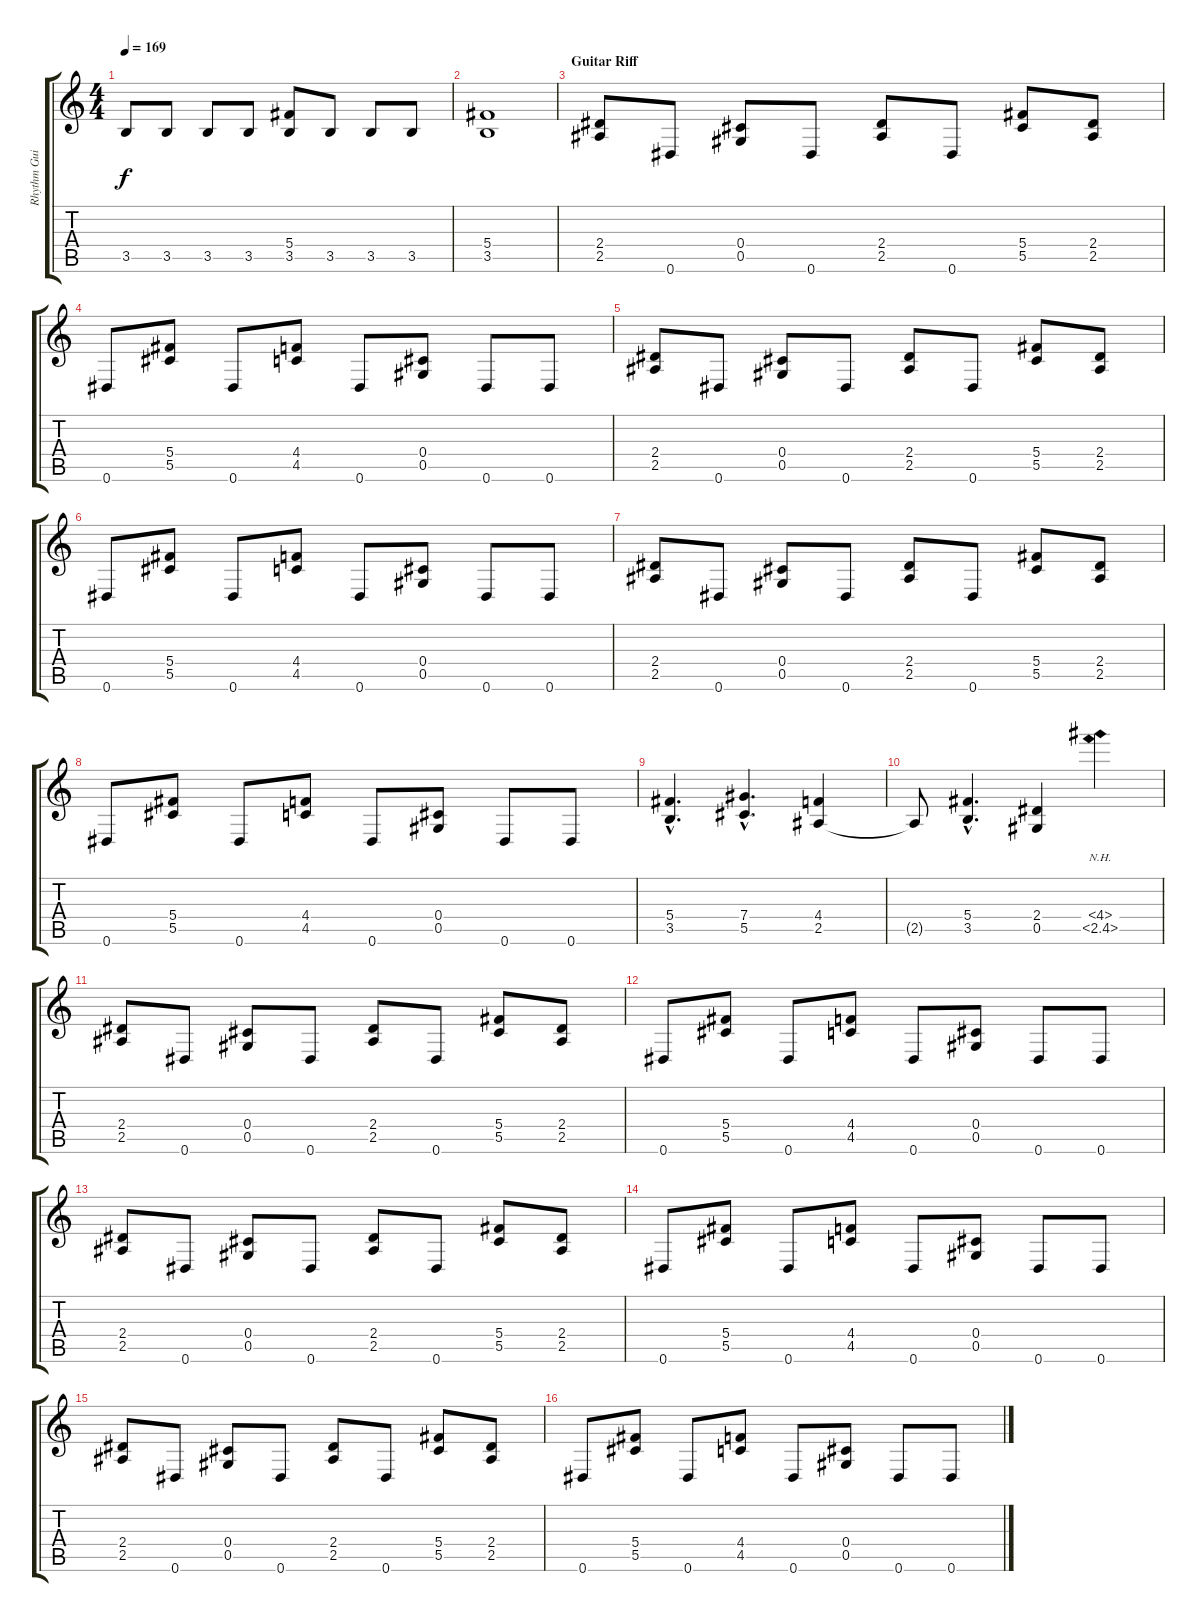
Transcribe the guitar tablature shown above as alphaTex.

\track ("Rhythm Guitar" "Rhythm Gui") {instrument distortionguitar}
\staff {score tabs}
\tuning (Eb4 Bb3 Gb3 Db3 Ab2 Eb2) {hide}
\ts (4 4)
\tempo 169
\clef g2
\ks c
3.5.8{dy f} 3.5.8 3.5.8 3.5.8 (5.4 3.5).8 3.5.8 3.5.8 3.5.8 |
(5.4 3.5).1 |
\section ("" "Guitar Riff")
(2.4 2.5).8 0.6.8 (0.4 0.5).8 0.6.8 (2.4 2.5).8 0.6.8 (5.4 5.5).8 (2.4 2.5).8 |
0.6.8 (5.4 5.5).8 0.6.8 (4.4 4.5).8 0.6.8 (0.4 0.5).8 0.6.8 0.6.8 |
(2.4 2.5).8 0.6.8 (0.4 0.5).8 0.6.8 (2.4 2.5).8 0.6.8 (5.4 5.5).8 (2.4 2.5).8 |
0.6.8 (5.4 5.5).8 0.6.8 (4.4 4.5).8 0.6.8 (0.4 0.5).8 0.6.8 0.6.8 |
(2.4 2.5).8 0.6.8 (0.4 0.5).8 0.6.8 (2.4 2.5).8 0.6.8 (5.4 5.5).8 (2.4 2.5).8 |
0.6.8 (5.4 5.5).8 0.6.8 (4.4 4.5).8 0.6.8 (0.4 0.5).8 0.6.8 0.6.8 |
(5.4{hac} 3.5{hac}).4{d} (7.4{hac} 5.5{hac}).4{d} (4.4 2.5).4 |
2.5{t}.8 (5.4{hac} 3.5{hac}).4{d} (2.4 0.5).4 (4.4{nh} 2.5{nh}).4 |
(2.4 2.5).8 0.6.8 (0.4 0.5).8 0.6.8 (2.4 2.5).8 0.6.8 (5.4 5.5).8 (2.4 2.5).8 |
0.6.8 (5.4 5.5).8 0.6.8 (4.4 4.5).8 0.6.8 (0.4 0.5).8 0.6.8 0.6.8 |
(2.4 2.5).8 0.6.8 (0.4 0.5).8 0.6.8 (2.4 2.5).8 0.6.8 (5.4 5.5).8 (2.4 2.5).8 |
0.6.8 (5.4 5.5).8 0.6.8 (4.4 4.5).8 0.6.8 (0.4 0.5).8 0.6.8 0.6.8 |
(2.4 2.5).8 0.6.8 (0.4 0.5).8 0.6.8 (2.4 2.5).8 0.6.8 (5.4 5.5).8 (2.4 2.5).8 |
0.6.8 (5.4 5.5).8 0.6.8 (4.4 4.5).8 0.6.8 (0.4 0.5).8 0.6.8 0.6.8
